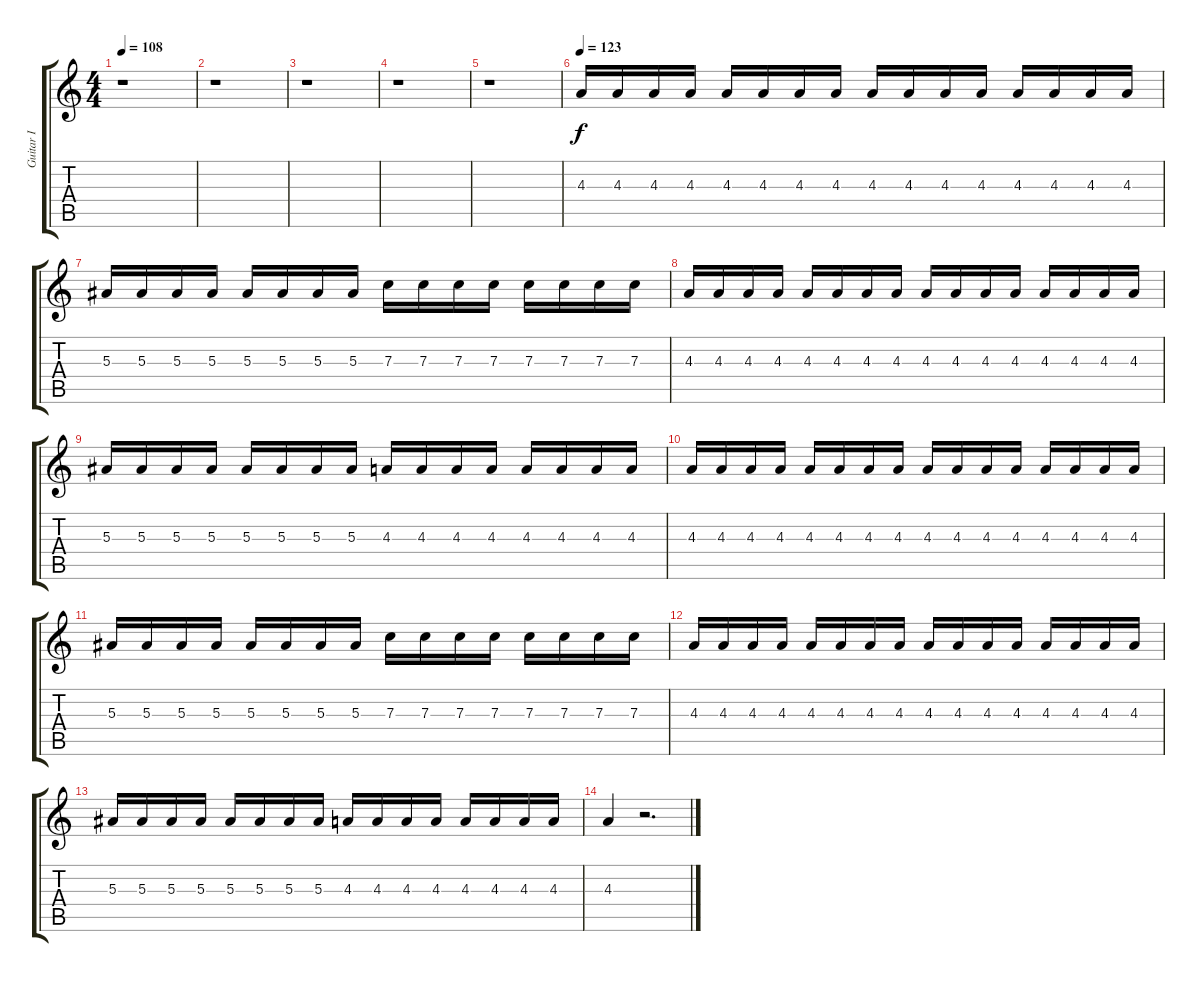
\track ("Guitar I" "Guitar I") {instrument distortionguitar}
\staff {score tabs}
\tuning (D4 A3 F3 C3 G2 D2) {hide}
\ts (4 4)
\tempo 108
\clef g2
\ks c
r.1{dy f} |
r.1 |
r.1 |
r.1 |
r.1 |
\tempo 123
4.3.16 4.3.16 4.3.16 4.3.16 4.3.16 4.3.16 4.3.16 4.3.16 4.3.16 4.3.16 4.3.16 4.3.16 4.3.16 4.3.16 4.3.16 4.3.16 |
5.3.16 5.3.16 5.3.16 5.3.16 5.3.16 5.3.16 5.3.16 5.3.16 7.3.16 7.3.16 7.3.16 7.3.16 7.3.16 7.3.16 7.3.16 7.3.16 |
4.3.16 4.3.16 4.3.16 4.3.16 4.3.16 4.3.16 4.3.16 4.3.16 4.3.16 4.3.16 4.3.16 4.3.16 4.3.16 4.3.16 4.3.16 4.3.16 |
5.3.16 5.3.16 5.3.16 5.3.16 5.3.16 5.3.16 5.3.16 5.3.16 4.3.16 4.3.16 4.3.16 4.3.16 4.3.16 4.3.16 4.3.16 4.3.16 |
4.3.16 4.3.16 4.3.16 4.3.16 4.3.16 4.3.16 4.3.16 4.3.16 4.3.16 4.3.16 4.3.16 4.3.16 4.3.16 4.3.16 4.3.16 4.3.16 |
5.3.16 5.3.16 5.3.16 5.3.16 5.3.16 5.3.16 5.3.16 5.3.16 7.3.16 7.3.16 7.3.16 7.3.16 7.3.16 7.3.16 7.3.16 7.3.16 |
4.3.16 4.3.16 4.3.16 4.3.16 4.3.16 4.3.16 4.3.16 4.3.16 4.3.16 4.3.16 4.3.16 4.3.16 4.3.16 4.3.16 4.3.16 4.3.16 |
5.3.16 5.3.16 5.3.16 5.3.16 5.3.16 5.3.16 5.3.16 5.3.16 4.3.16 4.3.16 4.3.16 4.3.16 4.3.16 4.3.16 4.3.16 4.3.16 |
4.3.4 r.2{d}
